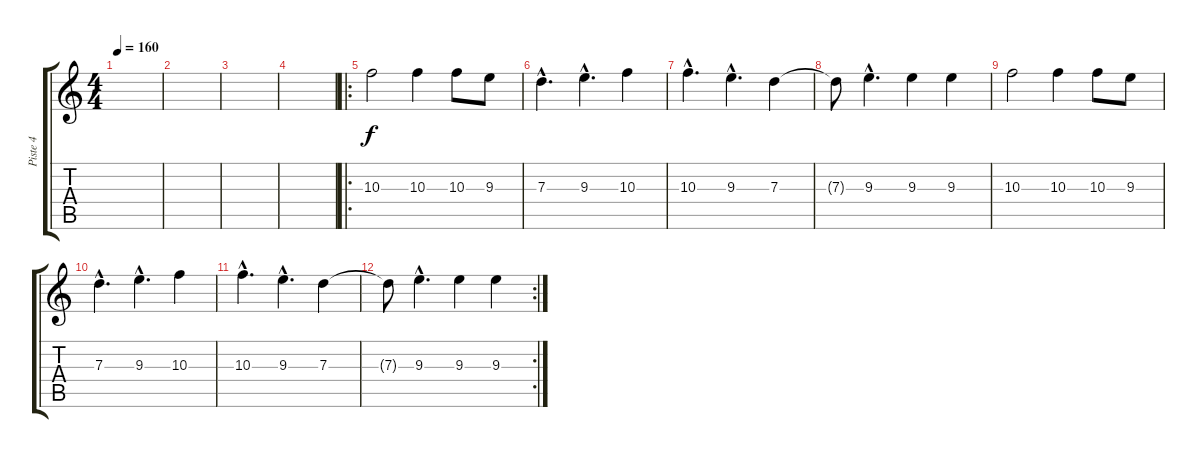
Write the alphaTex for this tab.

\track ("Piste 4" "Piste 4") {instrument distortionguitar}
\staff {score tabs}
\tuning (E4 B3 G3 D3 A2 E2) {hide}
\ts (4 4)
\tempo 160
\clef g2
\ks c
|
|
|
|
\ro
10.3.2 10.3.4 10.3.8 9.3.8 |
7.3{hac}.4{d} 9.3{hac}.4{d} 10.3.4 |
10.3{hac}.4{d} 9.3{hac}.4{d} 7.3.4 |
7.3{t}.8 9.3{hac}.4{d} 9.3.4 9.3.4 |
10.3.2 10.3.4 10.3.8 9.3.8 |
7.3{hac}.4{d} 9.3{hac}.4{d} 10.3.4 |
10.3{hac}.4{d} 9.3{hac}.4{d} 7.3.4 |
\rc 2
7.3{t}.8 9.3{hac}.4{d} 9.3.4 9.3.4
